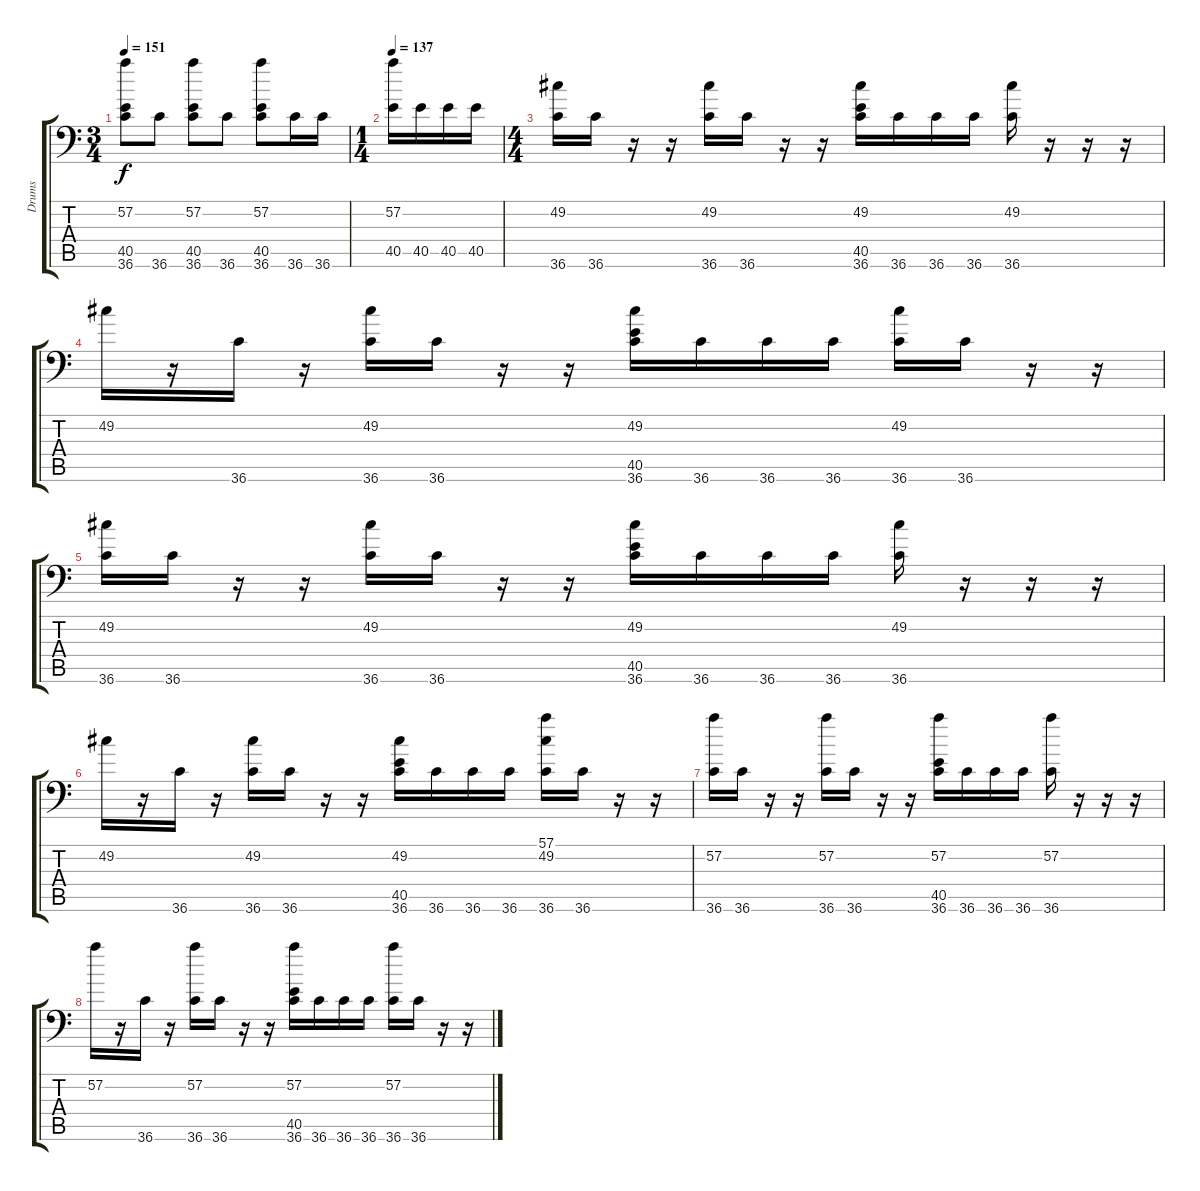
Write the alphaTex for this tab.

\track ("Drums" "Drums") {instrument acousticgrandpiano}
\staff {score tabs}
\tuning (C-1 C-1 C-1 C-1 C-1 C-1) {hide}
\ts (3 4)
\tempo 151
\clef f4
\ks c
(57.2 40.5 36.6).8{dy f} 36.6.8 (57.2 40.5 36.6).8 36.6.8 (57.2 40.5 36.6).8 36.6.16 36.6.16 |
\ts (1 4)
\tempo 137
(57.2 40.5).16 40.5.16 40.5.16 40.5.16 |
\ts (4 4)
(49.2 36.6).16 36.6.16 r.16 r.16 (49.2 36.6).16 36.6.16 r.16 r.16 (49.2 40.5 36.6).16 36.6.16 36.6.16 36.6.16 (49.2 36.6).16 r.16 r.16 r.16 |
49.2.16 r.16 36.6.16 r.16 (49.2 36.6).16 36.6.16 r.16 r.16 (49.2 40.5 36.6).16 36.6.16 36.6.16 36.6.16 (49.2 36.6).16 36.6.16 r.16 r.16 |
(49.2 36.6).16 36.6.16 r.16 r.16 (49.2 36.6).16 36.6.16 r.16 r.16 (49.2 40.5 36.6).16 36.6.16 36.6.16 36.6.16 (49.2 36.6).16 r.16 r.16 r.16 |
49.2.16 r.16 36.6.16 r.16 (49.2 36.6).16 36.6.16 r.16 r.16 (49.2 40.5 36.6).16 36.6.16 36.6.16 36.6.16 (57.1 49.2 36.6).16 36.6.16 r.16 r.16 |
(57.2 36.6).16 36.6.16 r.16 r.16 (57.2 36.6).16 36.6.16 r.16 r.16 (57.2 40.5 36.6).16 36.6.16 36.6.16 36.6.16 (57.2 36.6).16 r.16 r.16 r.16 |
57.2.16 r.16 36.6.16 r.16 (57.2 36.6).16 36.6.16 r.16 r.16 (57.2 40.5 36.6).16 36.6.16 36.6.16 36.6.16 (57.2 36.6).16 36.6.16 r.16 r.16
